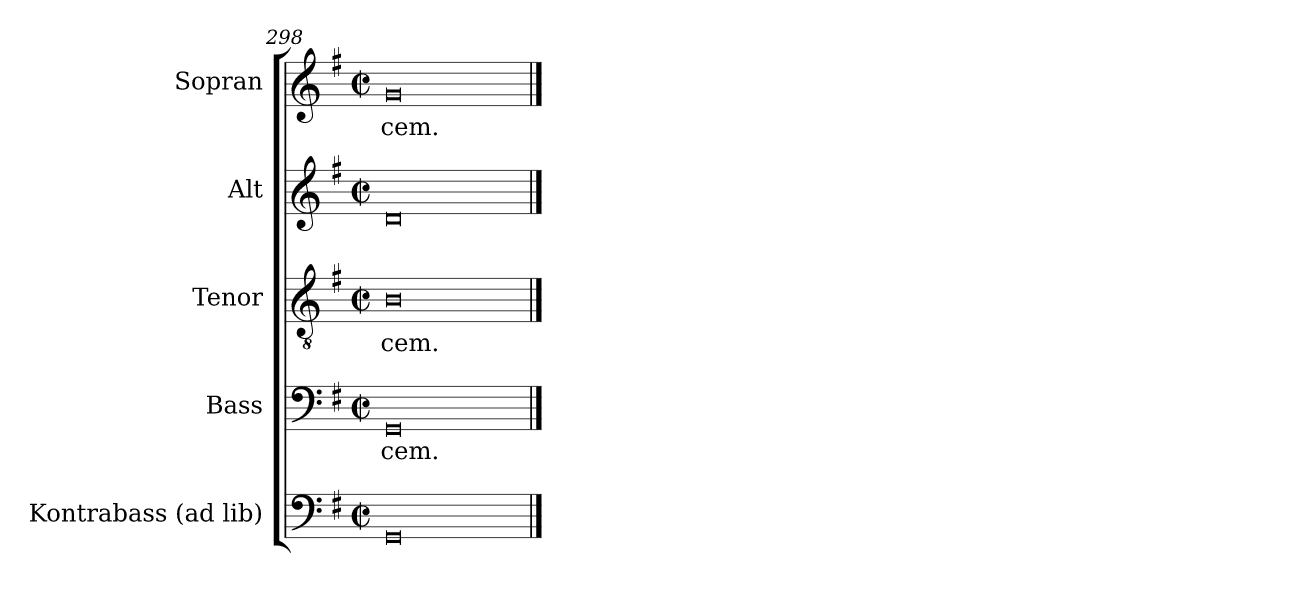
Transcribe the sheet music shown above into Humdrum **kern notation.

**kern	**kern	**text	**kern	**text	**kern	**kern	**text
*part5	*part4	*part4	*part3	*part3	*part2	*part1	*part1
*staff5	*staff4	*staff4	*staff3	*staff3	*staff2	*staff1	*staff1
*I"Kontrabass (ad lib)	*I"Bass	*	*I"Tenor	*	*I"Alt	*I"Sopran	*
*I'Kb.	*I'B.	*	*I'T.	*	*I'A.	*I'S.	*
*clefF4	*clefF4	*	*clefGv2	*	*clefG2	*clefG2	*
*ITrd7c12	*	*	*	*	*	*	*
*k[f#]	*k[f#]	*	*k[f#]	*	*k[f#]	*k[f#]	*
*G:	*G:	*	*G:	*	*G:	*G:	*
*M2/2	*M2/2	*	*M2/2	*	*M2/2	*M2/2	*
*met(c|)	*met(c|)	*	*met(c|)	*	*met(c|)	*met(c|)	*
=298	=298	=298	=298	=298	=298	=298	=298
!	!	!LO:LY:b	!	!LO:LY:b	!	!	!LO:LY:b
0GGG	0GG	-cem.	0B	-cem.	0d	0g	-cem.
==	==	==	==	==	==	==	==
*-	*-	*-	*-	*-	*-	*-	*-
